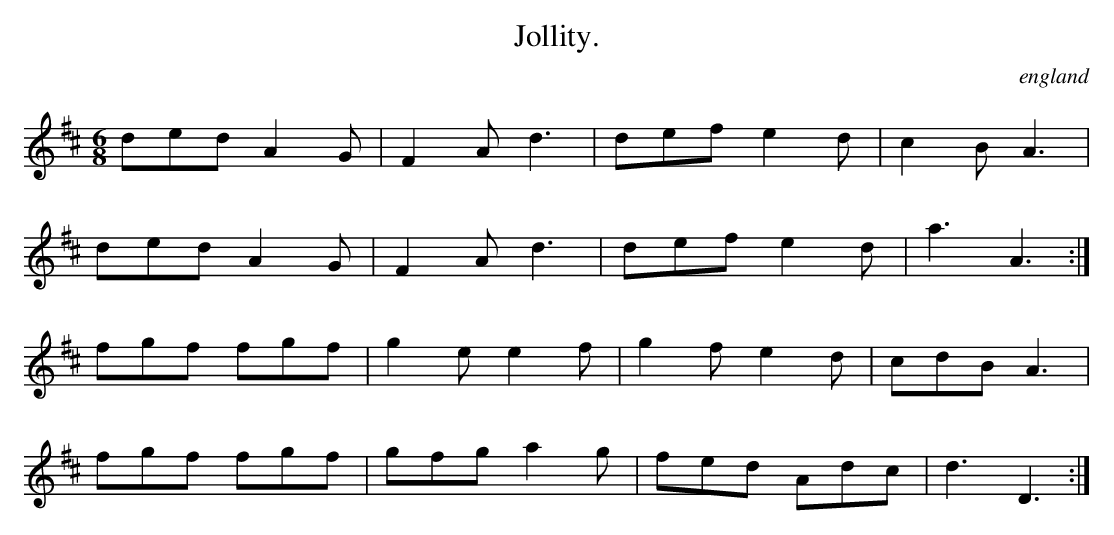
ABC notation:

X:1
T:Jollity.
O:england
M:6/8
L:1/8
K:D
ded A2G|F2A d3 |def e2d|c2B A3 |
ded A2G|F2A d3 |def e2d|a3  A3:|
fgf fgf|g2e e2f|g2f e2d|cdB A3 |
fgf fgf|gfg a2g|fed Adc|d3  D3:|
